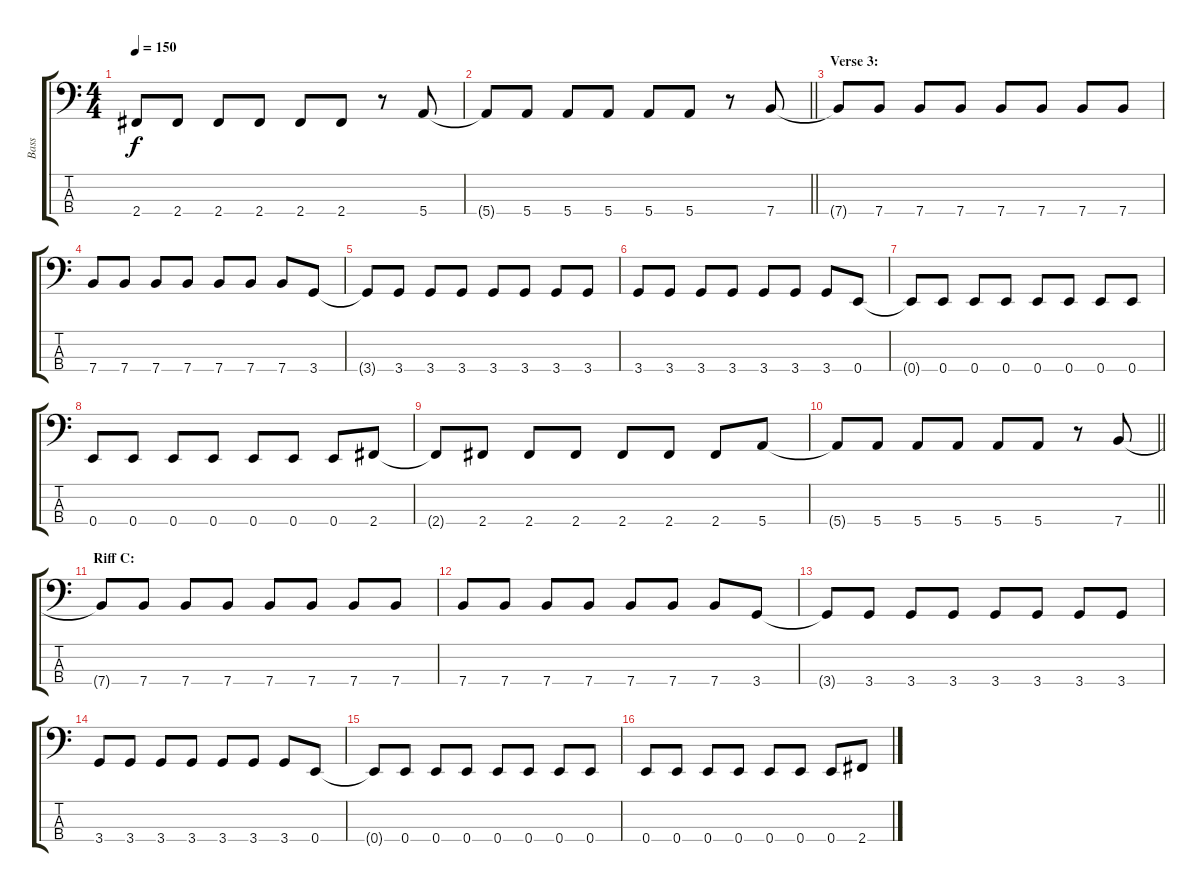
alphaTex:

\track ("Bass" "Bass") {instrument electricbasspick}
\staff {score tabs}
\tuning (G2 D2 A1 E1) {hide}
\ts (4 4)
\tempo 150
\clef f4
\ks c
2.4{t}.8{dy f} 2.4.8 2.4.8 2.4.8 2.4.8 2.4.8 r.8 5.4.8 |
\barLineRight lightlight
5.4{t}.8 5.4.8 5.4.8 5.4.8 5.4.8 5.4.8 r.8 7.4.8 |
\section ("" "Verse 3:")
7.4{t}.8 7.4.8 7.4.8 7.4.8 7.4.8 7.4.8 7.4.8 7.4.8 |
7.4.8 7.4.8 7.4.8 7.4.8 7.4.8 7.4.8 7.4.8 3.4.8 |
3.4{t}.8 3.4.8 3.4.8 3.4.8 3.4.8 3.4.8 3.4.8 3.4.8 |
3.4.8 3.4.8 3.4.8 3.4.8 3.4.8 3.4.8 3.4.8 0.4.8 |
0.4{t}.8 0.4.8 0.4.8 0.4.8 0.4.8 0.4.8 0.4.8 0.4.8 |
0.4.8 0.4.8 0.4.8 0.4.8 0.4.8 0.4.8 0.4.8 2.4.8 |
2.4{t}.8 2.4.8 2.4.8 2.4.8 2.4.8 2.4.8 2.4.8 5.4.8 |
\barLineRight lightlight
5.4{t}.8 5.4.8 5.4.8 5.4.8 5.4.8 5.4.8 r.8 7.4.8 |
\section ("" "Riff C:")
7.4{t}.8 7.4.8 7.4.8 7.4.8 7.4.8 7.4.8 7.4.8 7.4.8 |
7.4.8 7.4.8 7.4.8 7.4.8 7.4.8 7.4.8 7.4.8 3.4.8 |
3.4{t}.8 3.4.8 3.4.8 3.4.8 3.4.8 3.4.8 3.4.8 3.4.8 |
3.4.8 3.4.8 3.4.8 3.4.8 3.4.8 3.4.8 3.4.8 0.4.8 |
0.4{t}.8 0.4.8 0.4.8 0.4.8 0.4.8 0.4.8 0.4.8 0.4.8 |
0.4.8 0.4.8 0.4.8 0.4.8 0.4.8 0.4.8 0.4.8 2.4.8
